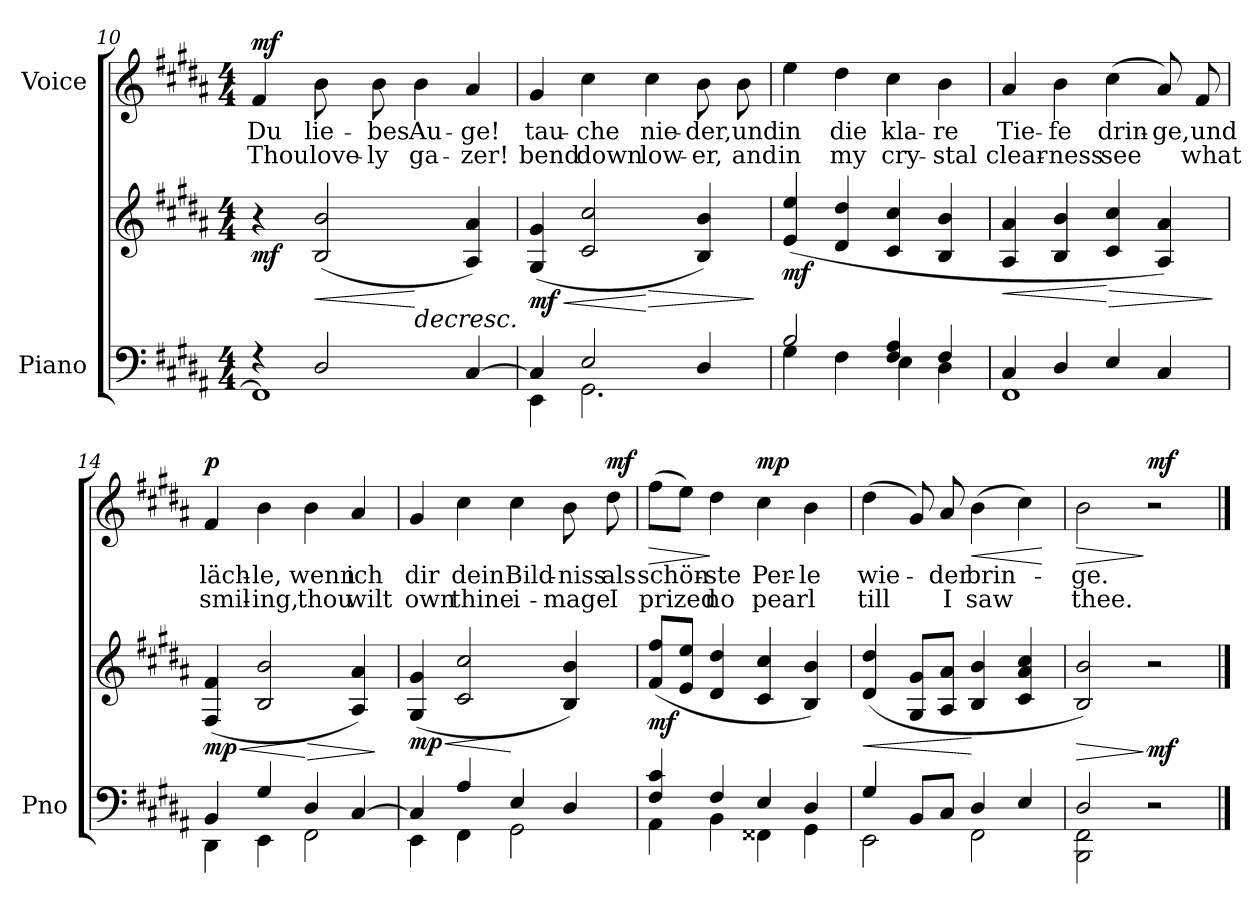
**kern	**kern	**dynam	**kern	**text	**text	**dynam
*part2	*part2	*part2	*part1	*part1	*part1	*part1
*staff3	*staff2	*staff2/3	*staff1	*staff1	*staff1	*staff1
*I"Piano	*	*	*I"Voice	*	*	*
*I'Pno	*	*	*	*	*	*
*clefF4	*clefG2	*	*clefG2	*	*	*
*k[f#c#g#d#a#]	*k[f#c#g#d#a#]	*	*k[f#c#g#d#a#]	*	*	*
*M4/4	*M4/4	*	*M4/4	*	*	*
=10	=10	=10	=10	=10	=10	=10
*^	*^	*	*	*	*	*
!	!	!	!	!LO:DY:b	!	!LO:LY:b	!LO:LY:b	!LO:DY:a
4r	1FF#]	4r	2ryy	mf	4f#/	Du	Thou	mf
!	!	!	!	!LO:HP:b	!	!LO:LY:b	!LO:LY:b	!
2D#/	.	(>2B/ 2b/	.	<	8b\	lie-	love-	.
!	!	!	!	!	!	!LO:LY:b	!LO:LY:b	!
.	.	.	.	.	8b\	-bes	-ly	.
!	!	!	!	!LO:HP:n=1:b	!	!LO:LY:b	!LO:LY:b	!
.	.	.	2ryy	[ >	4b\	Au-	ga-	.
!	!	!	!	!	!	!LO:LY:b	!LO:LY:b	!
[4C#/	.	4A#/ 4a#/)	.	.	4a#/	-ge!	-zer!	.
=11	=11	=11	=11	=11	=11	=11	=11	=11
!	!	!	!	!LO:HP:b	!	!LO:LY:b	!LO:LY:b	!
!	!	!	!	!LO:DY:n=1:b	!	!	!	!
4C#/]	4EE\	(>4G#/ 4g#/	2ryy	< mf	4g#/	tau-	bend	.
!	!	!	!	!	!	!LO:LY:b	!LO:LY:b	!
2E/	2.GG#\	2c#/ 2cc#/	.	.	4cc#\	-che	down	.
!	!	!	!	!LO:HP:n=1:b	!	!LO:LY:b	!LO:LY:b	!
.	.	.	2ryy	[ >	4cc#\	nie-	low-	.
!	!	!	!	!	!	!LO:LY:b	!LO:LY:b	!
4D#/	.	4B/ 4b/)	.	.	8b\	-der,	-er,	.
!	!	!	!	!	!	!LO:LY:b	!LO:LY:b	!
.	.	.	.	.	8b\	und	and	.
*v	*v	*	*	*	*	*	*	*
*	*v	*v	*	*	*	*	*
.	.	]	.	.	.	.
=12	=12	=12	=12	=12	=12	=12
*^	*	*	*	*	*	*
!	!	!	!LO:DY:b	!	!LO:LY:b	!LO:LY:b	!
2B/	4G#\	(>4e/ 4ee/	mf	4ee\	in	in	.
!	!	!	!	!	!LO:LY:b	!LO:LY:b	!
.	4F#\	4d#/ 4dd#/	.	4dd#\	die	my	.
!	!	!	!	!	!LO:LY:b	!LO:LY:b	!
4F#/ 4A#/	4E\	4c#/ 4cc#/	.	4cc#\	kla-	cry-	.
!	!	!	!	!	!LO:LY:b	!LO:LY:b	!
4F#/	4D#\	4B/ 4b/	.	4b\	-re	-stal	.
=13	=13	=13	=13	=13	=13	=13	=13
!	!	!	!LO:HP:b	!	!LO:LY:b	!LO:LY:b	!
4C#/	1FF#	4A#/ 4a#/	<	4a#/	Tie-	clear-	.
!	!	!	!	!	!LO:LY:b	!LO:LY:b	!
4D#/	.	4B/ 4b/	.	4b\	-fe	-ness	.
!	!	!	!LO:HP:n=1:b	!	!LO:LY:b	!LO:LY:b	!
4E/	.	4c#/ 4cc#/	[ >	(>4cc#\	drin-	see	.
!	!	!	!	!	!LO:LY:b	!	!
4C#/	.	4A#/ 4a#/)	.	8a#/)	-ge,	.	.
!	!	!	!	!	!LO:LY:b	!LO:LY:b	!
.	.	.	.	8f#/	und	what	.
*v	*v	*	*	*	*	*	*
.	.	]	.	.	.	.
!!LO:PB:g=z
=14	=14	=14	=14	=14	=14	=14
*^	*	*	*	*	*	*
!	!	!	!LO:HP:b	!	!LO:LY:b	!LO:LY:b	!
*	*	*^	*	*	*	*	*
!	!	!	!	!LO:DY:n=1:b	!	!	!	!LO:DY:a
4BB/	4DD#\	(>4F#/ 4f#/	2ryy	< mp	4f#/	läch-	smil-	p
!	!	!	!	!	!	!LO:LY:b	!LO:LY:b	!
4G#/	4EE\	2B/ 2b/	.	.	4b\	-le,	-ing,	.
!	!	!	!	!LO:HP:n=1:b	!	!LO:LY:b	!LO:LY:b	!
4D#/	2FF#\	.	2ryy	[ >	4b\	wenn	thou	.
!	!	!	!	!	!	!LO:LY:b	!LO:LY:b	!
[4C#/	.	4A#/ 4a#/)	.	.	4a#/	ich	wilt	.
*v	*v	*	*	*	*	*	*	*
*	*v	*v	*	*	*	*	*
.	.	]	.	.	.	.
=15	=15	=15	=15	=15	=15	=15
*^	*	*	*	*	*	*
!	!	!	!LO:HP:b	!	!LO:LY:b	!LO:LY:b	!
*	*	*^	*	*	*	*	*
!	!	!	!	!LO:DY:n=1:b	!	!	!	!
4C#/]	4EE\	(>4G#/ 4g#/	2ryy	< mp	4g#/	dir	own	.
!	!	!	!	!	!	!LO:LY:b	!LO:LY:b	!
4A#/	4FF#\	2c#/ 2cc#/	.	.	4cc#\	dein	thine	.
!	!	!	!	!	!	!LO:LY:b	!LO:LY:b	!
4E/	2GG#\	.	2ryy	[	4cc#\	Bild-	i-	.
!	!	!	!	!	!	!LO:LY:b	!LO:LY:b	!
4D#/	.	4B/ 4b/)	.	.	8b\	-niss	-mage	.
!	!	!	!	!	!	!LO:LY:b	!LO:LY:b	!LO:DY:a
.	.	.	.	.	8dd#\	als	I	mf
*v	*v	*	*	*	*	*	*	*
*	*v	*v	*	*	*	*	*
.	.	]	.	.	.	.
=16	=16	=16	=16	=16	=16	=16
*^	*	*	*	*	*	*
!	!	!	!LO:DY:b	!	!LO:LY:b	!LO:LY:b	!LO:HP:b
4F#/ 4c#/	4AA#\	(>8f#/ 8ff#/L	mf	(>8ff#\L	schön-	prized	>
.	.	8e/ 8ee/J	.	8ee\J)	.	.	.
!	!	!	!	!	!LO:LY:b	!LO:LY:b	!
4F#/	4BB\	4d#/ 4dd#/	.	4dd#\	ste	no	]
!	!	!	!	!	!LO:LY:b	!LO:LY:b	!LO:DY:a
4E/	4FF##X\	4c#/ 4cc#/	.	4cc#\	Per-	pearl	mp
!	!	!	!	!	!LO:LY:b	!	!
4D#/	4GG#\	4B/ 4b/)	.	4b\	-le	.	.
=17	=17	=17	=17	=17	=17	=17	=17
!	!	!	!LO:HP:b	!	!LO:LY:b	!LO:LY:b	!
4G#/	2EE\	(>4d#/ 4dd#/	<	(>4dd#\	wie-	till	.
8BB/L	.	8G#/ 8g#/L	.	8g#/)	.	.	.
!	!	!	!	!	!LO:LY:b	!LO:LY:b	!
8C#/J	.	8A#/ 8a#/J	.	8a#/	-der	I	.
!	!	!	!	!	!LO:LY:b	!LO:LY:b	!LO:HP:b
4D#/	2FF#\	4B/ 4b/	[	(>4b\	brin-	saw	<
4E/	.	4c#/ 4a#/ 4cc#/	.	4cc#\)	.	.	.
*v	*v	*	*	*	*	*	*
.	.	.	.	.	.	[
=18	=18	=18	=18	=18	=18	=18
*^	*	*	*	*	*	*
!	!	!	!LO:HP:b	!	!LO:LY:b	!LO:LY:b	!LO:HP:b
2D#/	2BBB\ 2FF#\	2B/ 2b/)	>	2b\	-ge.	thee.	>
!	!	!	!LO:DY:n=1:b	!	!	!	!LO:DY:n=1:b
2r	2ryy	2r	] mf	2r	.	.	] mf
*v	*v	*	*	*	*	*	*
==	==	==	==	==	==	==
*-	*-	*-	*-	*-	*-	*-
